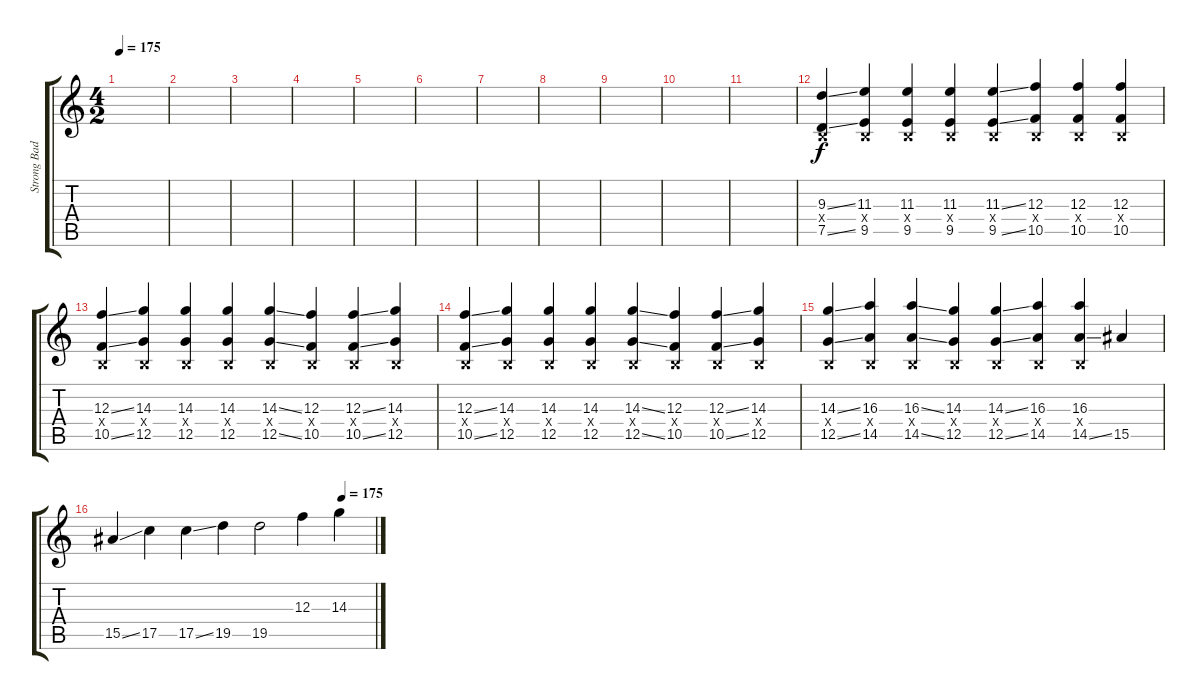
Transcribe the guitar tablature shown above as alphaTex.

\track ("Strong Bad Hot Lixx" "Strong Bad") {instrument overdrivenguitar}
\staff {score tabs}
\tuning (D4 A3 F3 C3 G2 D2) {hide}
\ts (4 2)
\tempo 175
\clef g2
\ks c
|
|
|
|
|
|
|
|
|
|
|
(9.3{ss} -1.4{x} 7.5{ss}).4 (11.3 -1.4{x} 9.5).4 (11.3 -1.4{x} 9.5).4 (11.3 -1.4{x} 9.5).4 (11.3{ss} -1.4{x} 9.5{ss}).4 (12.3 -1.4{x} 10.5).4 (12.3 -1.4{x} 10.5).4 (12.3 -1.4{x} 10.5).4 |
(12.3{ss} -1.4{x} 10.5{ss}).4 (14.3 -1.4{x} 12.5).4 (14.3 -1.4{x} 12.5).4 (14.3 -1.4{x} 12.5).4 (14.3{ss} -1.4{x} 12.5{ss}).4 (12.3 -1.4{x} 10.5).4 (12.3{ss} -1.4{x} 10.5{ss}).4 (14.3 -1.4{x} 12.5).4 |
(12.3{ss} -1.4{x} 10.5{ss}).4 (14.3 -1.4{x} 12.5).4 (14.3 -1.4{x} 12.5).4 (14.3 -1.4{x} 12.5).4 (14.3{ss} -1.4{x} 12.5{ss}).4 (12.3 -1.4{x} 10.5).4 (12.3{ss} -1.4{x} 10.5{ss}).4 (14.3 -1.4{x} 12.5).4 |
(14.3{ss} -1.4{x} 12.5{ss}).4 (16.3 -1.4{x} 14.5).4 (16.3{ss} -1.4{x} 14.5{ss}).4 (14.3 -1.4{x} 12.5).4 (14.3{ss} -1.4{x} 12.5{ss}).4 (16.3 -1.4{x} 14.5).4 (16.3 -1.4{x} 14.5{ss}).4 15.5.4 |
\tempo (175 0.875)
15.5{ss}.4 17.5.4 17.5{ss}.4 19.5.4 19.5.2 12.3.4 14.3.4
